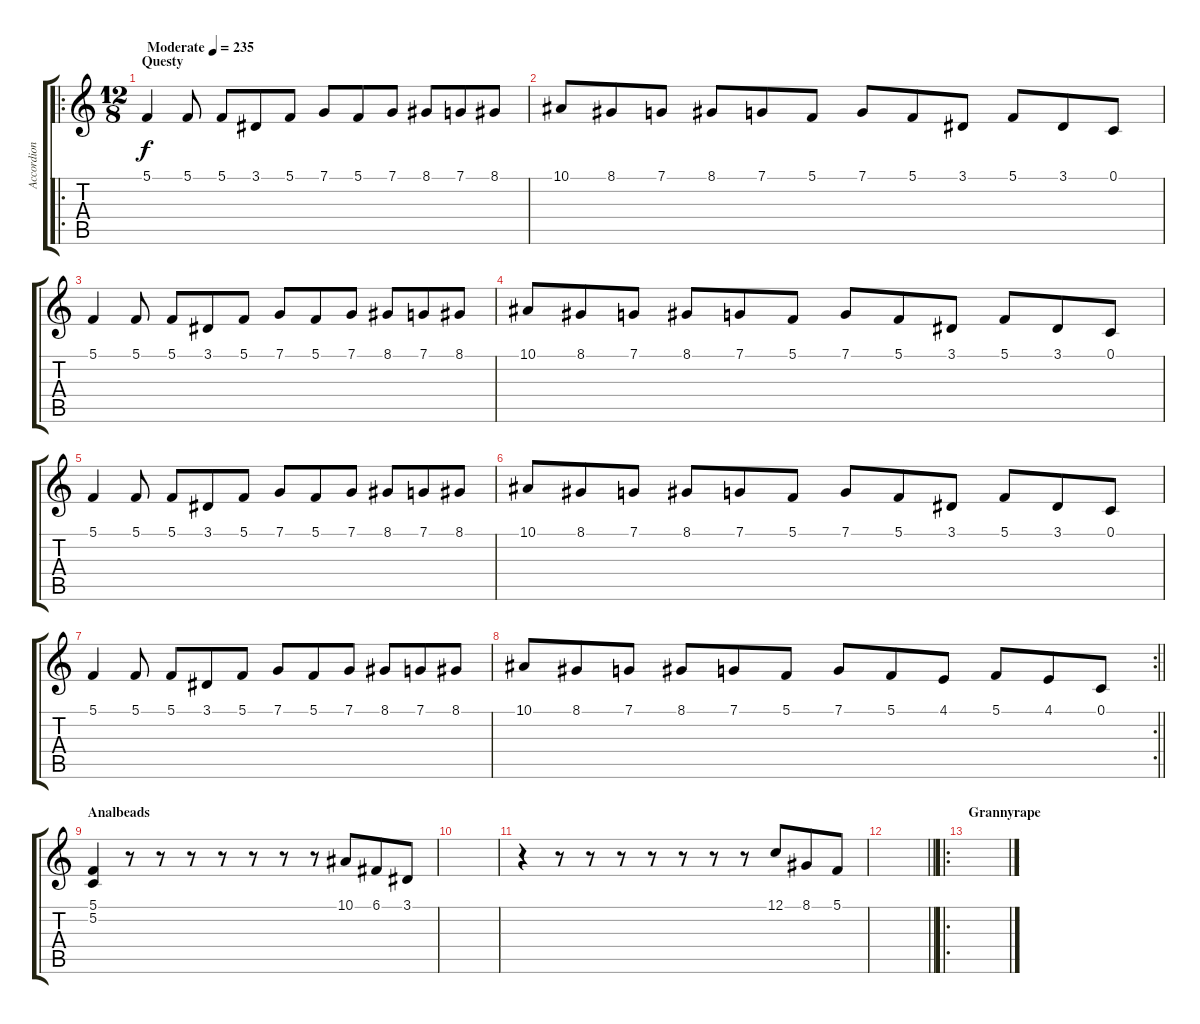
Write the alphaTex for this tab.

\track ("Accordion" "Accordion") {instrument accordion}
\staff {score tabs}
\tuning (C4 G3 Eb3 Bb2 F2 C2) {hide}
\ro
\ts (12 8)
\section ("" "Questy")
\tempo (235 "Moderate")
\clef g2
\ks c
5.1.4{dy f instrument accordion} 5.1.8 5.1.8 3.1.8 5.1.8 7.1.8 5.1.8 7.1.8 8.1.8 7.1.8 8.1.8 |
10.1.8 8.1.8 7.1.8 8.1.8 7.1.8 5.1.8 7.1.8 5.1.8 3.1.8 5.1.8 3.1.8 0.1.8 |
5.1.4 5.1.8 5.1.8 3.1.8 5.1.8 7.1.8 5.1.8 7.1.8 8.1.8 7.1.8 8.1.8 |
10.1.8 8.1.8 7.1.8 8.1.8 7.1.8 5.1.8 7.1.8 5.1.8 3.1.8 5.1.8 3.1.8 0.1.8 |
5.1.4 5.1.8 5.1.8 3.1.8 5.1.8 7.1.8 5.1.8 7.1.8 8.1.8 7.1.8 8.1.8 |
10.1.8 8.1.8 7.1.8 8.1.8 7.1.8 5.1.8 7.1.8 5.1.8 3.1.8 5.1.8 3.1.8 0.1.8 |
5.1.4 5.1.8 5.1.8 3.1.8 5.1.8 7.1.8 5.1.8 7.1.8 8.1.8 7.1.8 8.1.8 |
\rc 2
\barLineRight lightlight
10.1.8 8.1.8 7.1.8 8.1.8 7.1.8 5.1.8 7.1.8 5.1.8 4.1.8 5.1.8 4.1.8 0.1.8 |
\section ("" "Analbeads")
(5.1 5.2).4 r.8 r.8 r.8 r.8 r.8 r.8 r.8 10.1.8 6.1.8 3.1.8 |
|
r.4 r.8 r.8 r.8 r.8 r.8 r.8 r.8 12.1.8 8.1.8 5.1.8 |
\barLineRight lightlight
|
\ro
\section ("" "Grannyrape")
